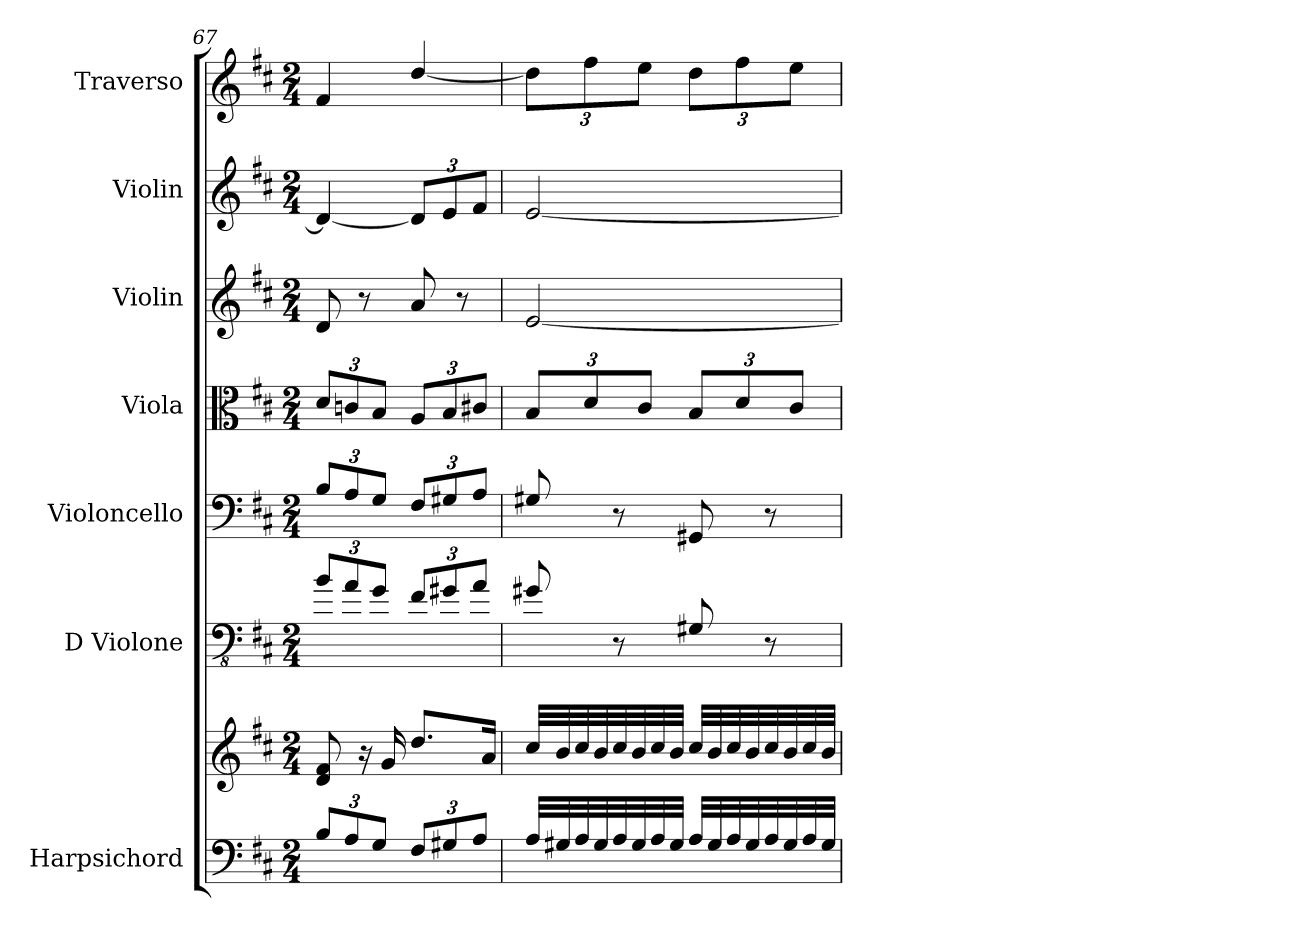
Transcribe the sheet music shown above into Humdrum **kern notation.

**kern	**kern	**kern	**kern	**kern	**kern	**kern	**kern
*part7	*part7	*part6	*part5	*part4	*part3	*part2	*part1
*staff8	*staff7	*staff6	*staff5	*staff4	*staff3	*staff2	*staff1
*I"Harpsichord	*	*I"D Violone	*I"Violoncello	*I"Viola	*I"Violin	*I"Violin	*I"Traverso
*I'Hch.	*	*I'D Vne.	*I'Vc.	*I'Vla.	*I'Vln.	*I'Vln.	*I'Trv.
*clefF4	*clefG2	*clefFv4	*clefF4	*clefC3	*clefG2	*clefG2	*clefG2
*	*	*ITrd7c12	*	*	*	*	*
*k[f#c#]	*k[f#c#]	*k[f#c#]	*k[f#c#]	*k[f#c#]	*k[f#c#]	*k[f#c#]	*k[f#c#]
*M2/4	*M2/4	*M2/4	*M2/4	*M2/4	*M2/4	*M2/4	*M2/4
*Xbrackettup	*	*Xbrackettup	*Xbrackettup	*Xbrackettup	*	*	*
=67	=67	=67	=67	=67	=67	=67	=67
12B/L	8d/ 8f#/	12BB/L	12B/L	12d/L	8d/	4d/_	4f#/
12A/	.	12AA/	12A/	12cn/	.	.	.
.	16r	.	.	.	8r	.	.
12G/J	.	12GG/J	12G/J	12B/J	.	.	.
.	16g/	.	.	.	.	.	.
*	*	*	*	*	*	*Xbrackettup	*
12F#/L	8.dd/L	12FF#/L	12F#/L	12A/L	8a/	12d/L]	[4dd/
12G#X/	.	12GG#X/	12G#X/	12B/	.	12e/	.
.	.	.	.	.	8r	.	.
12A/J	.	12AA/J	12A/J	12c#X/J	.	12f#/J	.
.	16a/Jk	.	.	.	.	.	.
!!LO:PB:g=z
=68	=68	=68	=68	=68	=68	=68	=68
*	*	*	*	*	*	*	*Xbrackettup
32A/LLL	32cc#/LLL	8GG#X/	8G#X/	12B/L	[2e/	[2e/	12dd\L]
32G#X/	32b/	.	.	.	.	.	.
32A/	32cc#/	.	.	.	.	.	.
.	.	.	.	12d/	.	.	12ff#\
32G#/	32b/	.	.	.	.	.	.
32A/	32cc#/	8r	8r	.	.	.	.
32G#/	32b/	.	.	.	.	.	.
.	.	.	.	12c#/J	.	.	12ee\J
32A/	32cc#/	.	.	.	.	.	.
32G#/JJJ	32b/JJJ	.	.	.	.	.	.
32A/LLL	32cc#/LLL	8GGG#X/	8GG#X/	12B/L	.	.	12dd\L
32G#/	32b/	.	.	.	.	.	.
32A/	32cc#/	.	.	.	.	.	.
.	.	.	.	12d/	.	.	12ff#\
32G#/	32b/	.	.	.	.	.	.
32A/	32cc#/	8r	8r	.	.	.	.
32G#/	32b/	.	.	.	.	.	.
.	.	.	.	12c#/J	.	.	12ee\J
32A/	32cc#/	.	.	.	.	.	.
32G#/JJJ	32b/JJJ	.	.	.	.	.	.
=	=	=	=	=	=	=	=
*-	*-	*-	*-	*-	*-	*-	*-
